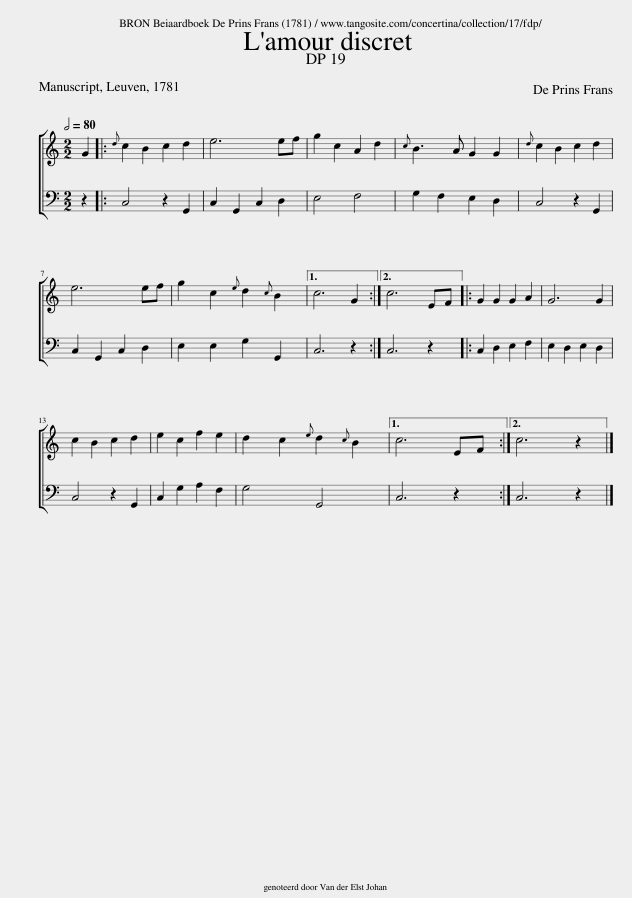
X:1
%%score [ 1 2 ]
L:1/8
Q:1/2=80
M:2/2
I:linebreak $
K:C
V:1 treble
V:2 bass
V:1
 G2 |:{d} c2 B2 c2 d2 | e6 ef | g2 c2 A2 d2 |{c} B3 A G2 G2 | %5
{d} c2 B2 c2 d2 |$ e6 ef | g2 c2{e} d2{c} B2 |1 c6 G2 :|2 c6 EF |: %10
 G2 G2 G2 A2 | G6 G2 |$ c2 B2 c2 d2 | e2 c2 f2 e2 | d2 c2{e} d2{c} B2 |1 %15
 c6 EF :|2 c6 z2 |] %17
V:2
 z2 |: C,4 z2 G,,2 | C,2 G,,2 C,2 D,2 | E,4 F,4 | G,2 F,2 E,2 D,2 | %5
 C,4 z2 G,,2 |$ C,2 G,,2 C,2 D,2 | E,2 E,2 G,2 G,,2 |1 C,6 z2 :|2 C,6 z2 |: %10
 C,2 D,2 E,2 F,2 | E,2 D,2 E,2 D,2 |$ C,4 z2 G,,2 | C,2 G,2 A,2 F,2 | G,4 G,,4 |1 %15
 C,6 z2 :|2 C,6 z2 |] %17
